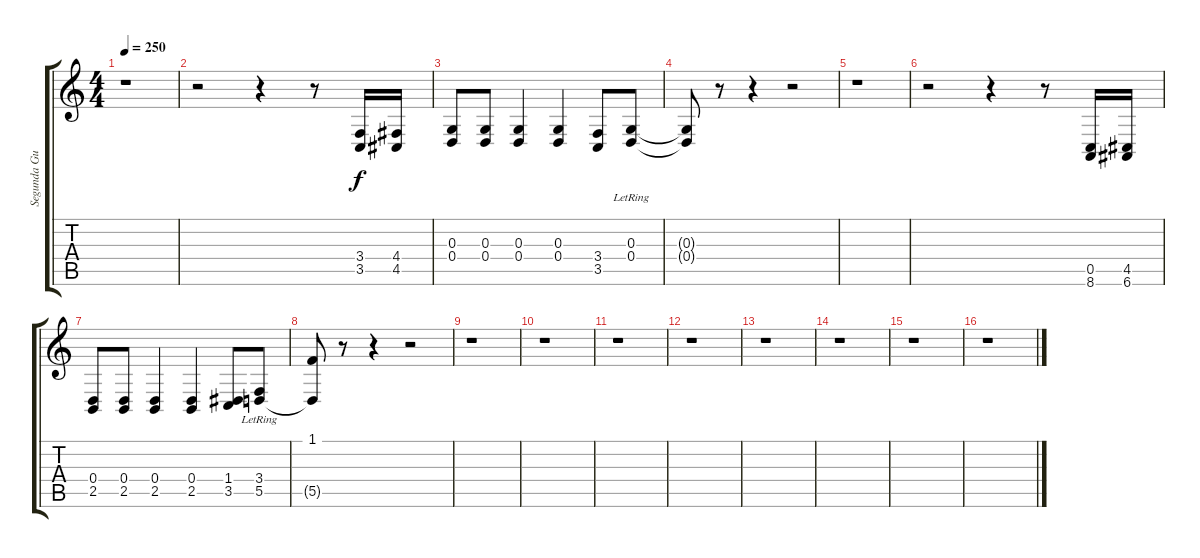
\track ("Segunda Guitarra" "Segunda Gu") {instrument pad3polysynth}
\staff {score tabs}
\tuning (E4 B3 G3 D3 A2 E2) {hide}
\ts (4 4)
\tempo 250
\clef g2
\ks c
r.1{dy f} |
r.2 r.4 r.8 (3.4 3.5).16 (4.4 4.5).16 |
(0.3 0.4).8 (0.3 0.4).8 (0.3 0.4).4 (0.3 0.4).4 (3.4 3.5).8 (0.3{lr} 0.4).8 |
(0.3{t} 0.4{t}).8 r.8 r.4 r.2 |
r.1 |
r.2 r.4 r.8 (0.5 8.6).16 (4.5 6.6).16 |
(0.4 2.5).8 (0.4 2.5).8 (0.4 2.5).4 (0.4 2.5).4 (1.4 3.5).8 (3.4{lr} 5.5).8 |
(1.1 5.5{t}).8 r.8 r.4 r.2 |
r.1 |
r.1 |
r.1 |
r.1 |
r.1 |
r.1 |
r.1 |
r.1
